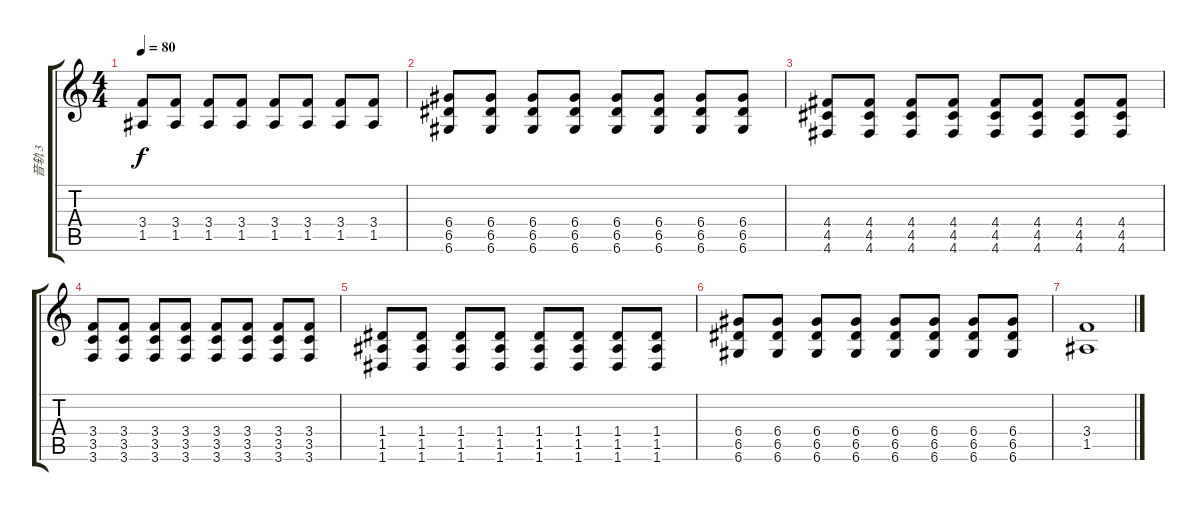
\track ("音轨 3" "音轨 3") {instrument distortionguitar}
\staff {score tabs}
\tuning (E4 B3 G3 D3 A2 D2) {hide}
\ts (4 4)
\tempo 80
\clef g2
\ks c
(3.4 1.5).8{dy f} (3.4 1.5).8 (3.4 1.5).8 (3.4 1.5).8 (3.4 1.5).8 (3.4 1.5).8 (3.4 1.5).8 (3.4 1.5).8 |
(6.4 6.5 6.6).8 (6.4 6.5 6.6).8 (6.4 6.5 6.6).8 (6.4 6.5 6.6).8 (6.4 6.5 6.6).8 (6.4 6.5 6.6).8 (6.4 6.5 6.6).8 (6.4 6.5 6.6).8 |
(4.4 4.5 4.6).8 (4.4 4.5 4.6).8 (4.4 4.5 4.6).8 (4.4 4.5 4.6).8 (4.4 4.5 4.6).8 (4.4 4.5 4.6).8 (4.4 4.5 4.6).8 (4.4 4.5 4.6).8 |
(3.4 3.5 3.6).8 (3.4 3.5 3.6).8 (3.4 3.5 3.6).8 (3.4 3.5 3.6).8 (3.4 3.5 3.6).8 (3.4 3.5 3.6).8 (3.4 3.5 3.6).8 (3.4 3.5 3.6).8 |
(1.4 1.5 1.6).8 (1.4 1.5 1.6).8 (1.4 1.5 1.6).8 (1.4 1.5 1.6).8 (1.4 1.5 1.6).8 (1.4 1.5 1.6).8 (1.4 1.5 1.6).8 (1.4 1.5 1.6).8 |
(6.4 6.5 6.6).8 (6.4 6.5 6.6).8 (6.4 6.5 6.6).8 (6.4 6.5 6.6).8 (6.4 6.5 6.6).8 (6.4 6.5 6.6).8 (6.4 6.5 6.6).8 (6.4 6.5 6.6).8 |
(3.4 1.5).1
